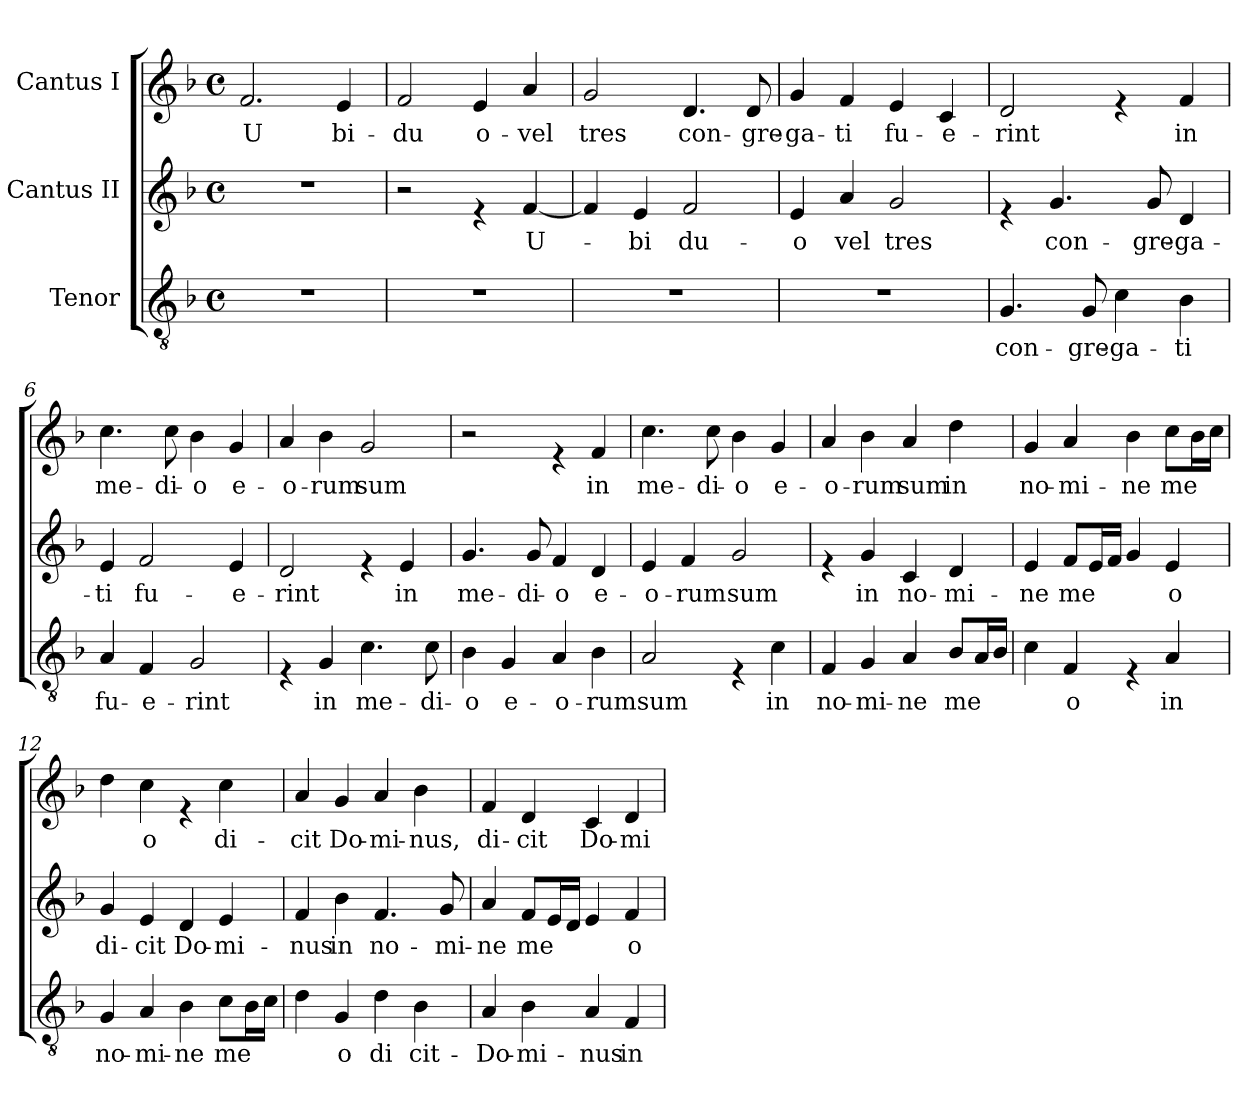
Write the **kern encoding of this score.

**kern	**text	**kern	**text	**kern	**text
*part3	*part3	*part2	*part2	*part1	*part1
*staff3	*staff3	*staff2	*staff2	*staff1	*staff1
*I"Tenor	*	*I"Cantus II	*	*I"Cantus I	*
*clefGv2	*	*clefG2	*	*clefG2	*
*k[b-]	*	*k[b-]	*	*k[b-]	*
*F:	*	*F:	*	*F:	*
*M4/4	*	*M4/4	*	*M4/4	*
*met(c)	*	*met(c)	*	*met(c)	*
=1	=1	=1	=1	=1	=1
!	!	!	!	!	!LO:LY:b
1r	.	1r	.	2.f/	U
!	!	!	!	!	!LO:LY:b
.	.	.	.	4e/	bi-
=2	=2	=2	=2	=2	=2
!	!	!	!	!	!LO:LY:b
1r	.	2r	.	2f/	-du
!	!	!	!	!	!LO:LY:b
.	.	4re	.	4e/	o-
!	!	!	!LO:LY:b	!	!LO:LY:b
.	.	[<4f/	U-	4a/	-vel
=3	=3	=3	=3	=3	=3
!	!	!	!	!	!LO:LY:b
1r	.	4f/]	.	2g/	tres
!	!	!	!LO:LY:b	!	!
.	.	4e/	-bi	.	.
!	!	!	!LO:LY:b	!	!LO:LY:b
.	.	2f/	du-	4.d/	con-
!	!	!	!	!	!LO:LY:b
.	.	.	.	8d/	-gre-
=4	=4	=4	=4	=4	=4
!	!	!	!LO:LY:b	!	!LO:LY:b
1r	.	4e/	-o	4g/	-ga-
!	!	!	!LO:LY:b	!	!LO:LY:b
.	.	4a/	vel	4f/	-ti
!	!	!	!LO:LY:b	!	!LO:LY:b
.	.	2g/	tres	4e/	fu-
!	!	!	!	!	!LO:LY:b
.	.	.	.	4c/	-e-
=5	=5	=5	=5	=5	=5
!	!LO:LY:b	!	!	!	!LO:LY:b
4.G/	con-	4re	.	2d/	-rint
!	!	!	!LO:LY:b	!	!
.	.	4.g/	con-	.	.
!	!LO:LY:b	!	!	!	!
8G/	-gre-	.	.	.	.
!	!LO:LY:b	!	!	!	!
4c\	-ga-	.	.	4re	.
!	!	!	!LO:LY:b	!	!
.	.	8g/	-gre-	.	.
!	!LO:LY:b	!	!LO:LY:b	!	!LO:LY:b
4B-\	-ti	4d/	-ga-	4f/	in
!!LO:LB:g=z
=6	=6	=6	=6	=6	=6
!	!LO:LY:b	!	!LO:LY:b	!	!LO:LY:b
4A/	fu-	4e/	-ti	4.cc\	me-
!	!LO:LY:b	!	!LO:LY:b	!	!
4F/	-e-	2f/	fu-	.	.
!	!	!	!	!	!LO:LY:b
.	.	.	.	8cc\	-di-
!	!LO:LY:b	!	!	!	!LO:LY:b
2G/	-rint	.	.	4b-\	-o
!	!	!	!LO:LY:b	!	!LO:LY:b
.	.	4e/	-e-	4g/	e-
=7	=7	=7	=7	=7	=7
!	!	!	!LO:LY:b	!	!LO:LY:b
4rE	.	2d/	-rint	4a/	-o-
!	!LO:LY:b	!	!	!	!LO:LY:b
4G/	in	.	.	4b-\	-rum
!	!LO:LY:b	!	!	!	!LO:LY:b
4.c\	me-	4re	.	2g/	sum
!	!	!	!LO:LY:b	!	!
.	.	4e/	in	.	.
!	!LO:LY:b	!	!	!	!
8c\	-di-	.	.	.	.
=8	=8	=8	=8	=8	=8
!	!LO:LY:b	!	!LO:LY:b	!	!
4B-\	-o	4.g/	me-	2r	.
!	!LO:LY:b	!	!	!	!
4G/	e-	.	.	.	.
!	!	!	!LO:LY:b	!	!
.	.	8g/	-di-	.	.
!	!LO:LY:b	!	!LO:LY:b	!	!
4A/	-o-	4f/	-o	4re	.
!	!LO:LY:b	!	!LO:LY:b	!	!LO:LY:b
4B-\	-rum	4d/	e-	4f/	in
=9	=9	=9	=9	=9	=9
!	!LO:LY:b	!	!LO:LY:b	!	!LO:LY:b
2A/	sum	4e/	-o-	4.cc\	me-
!	!	!	!LO:LY:b	!	!
.	.	4f/	-rum	.	.
!	!	!	!	!	!LO:LY:b
.	.	.	.	8cc\	-di-
!	!	!	!LO:LY:b	!	!LO:LY:b
4rE	.	2g/	sum	4b-\	-o
!	!LO:LY:b	!	!	!	!LO:LY:b
4c\	in	.	.	4g/	e-
=10	=10	=10	=10	=10	=10
!	!LO:LY:b	!	!	!	!LO:LY:b
4F/	no-	4re	.	4a/	-o-
!	!LO:LY:b	!	!LO:LY:b	!	!LO:LY:b
4G/	-mi-	4g/	in	4b-\	-rum
!	!LO:LY:b	!	!LO:LY:b	!	!LO:LY:b
4A/	-ne	4c/	no-	4a/	sum
!	!LO:LY:b	!	!LO:LY:b	!	!LO:LY:b
8B-/L	me	4d/	-mi-	4dd\	in
16A/L	.	.	.	.	.
16B-/JJ	.	.	.	.	.
!!LO:LB:g=z
=11	=11	=11	=11	=11	=11
!	!	!	!LO:LY:b	!	!LO:LY:b
4c\	.	4e/	-ne	4g/	no-
!	!LO:LY:b	!	!LO:LY:b	!	!LO:LY:b
4F/	o	8f/L	me	4a/	-mi-
.	.	16e/L	.	.	.
.	.	16f/JJ	.	.	.
!	!	!	!	!	!LO:LY:b
4rE	.	4g/	.	4b-\	-ne
!	!LO:LY:b	!	!LO:LY:b	!	!LO:LY:b
4A/	in	4e/	o	8cc\L	me
.	.	.	.	16b-\L	.
.	.	.	.	16cc\JJ	.
=12	=12	=12	=12	=12	=12
!	!LO:LY:b	!	!LO:LY:b	!	!
4G/	no-	4g/	di-	4dd\	.
!	!LO:LY:b	!	!LO:LY:b	!	!LO:LY:b
4A/	-mi-	4e/	-cit	4cc\	o
!	!LO:LY:b	!	!LO:LY:b	!	!
4B-\	-ne	4d/	Do-	4re	.
!	!LO:LY:b	!	!LO:LY:b	!	!LO:LY:b
8c\L	me	4e/	-mi-	4cc\	di-
16B-\L	.	.	.	.	.
16c\JJ	.	.	.	.	.
=13	=13	=13	=13	=13	=13
!	!	!	!LO:LY:b	!	!LO:LY:b
4d\	.	4f/	-nus	4a/	-cit
!	!LO:LY:b	!	!LO:LY:b	!	!LO:LY:b
4G/	o	4b-\	in	4g/	Do-
!	!LO:LY:b	!	!LO:LY:b	!	!LO:LY:b
4d\	di	4.f/	no-	4a/	-mi-
!	!LO:LY:b	!	!	!	!LO:LY:b
4B-\	cit-	.	.	4b-\	-nus,
!	!	!	!LO:LY:b	!	!
.	.	8g/	-mi-	.	.
=14	=14	=14	=14	=14	=14
!	!LO:LY:b	!	!LO:LY:b	!	!LO:LY:b
4A/	-Do-	4a/	-ne	4f/	di-
!	!LO:LY:b	!	!LO:LY:b	!	!LO:LY:b
4B-\	-mi-	8f/L	me	4d/	-cit
.	.	16e/L	.	.	.
.	.	16d/JJ	.	.	.
!	!LO:LY:b	!	!	!	!LO:LY:b
4A/	-nus	4e/	.	4c/	Do-
!	!LO:LY:b	!	!LO:LY:b	!	!LO:LY:b
4F/	in	4f/	o	4d/	-mi-
=	=	=	=	=	=
*-	*-	*-	*-	*-	*-
